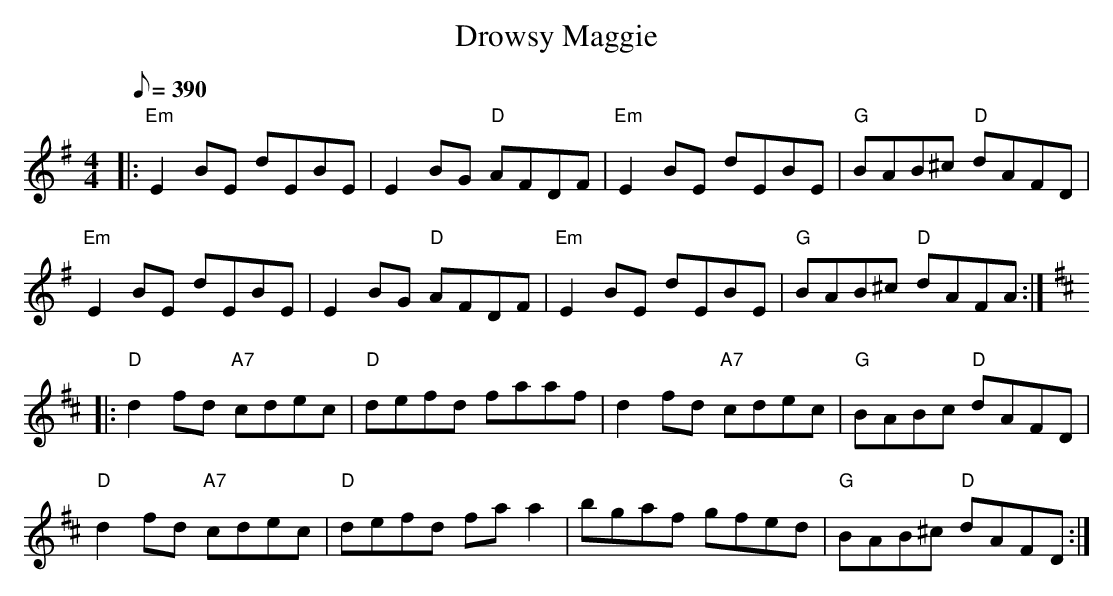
X:1
T:Drowsy Maggie
T:
M:4/4
L:1/8
Q:1/8=390
K:G
|:"Em"E2BE dEBE|E2BG "D"AFDF|"Em"E2BE dEBE|"G"BAB^c "D"dAFD|
"Em"E2BE dEBE|E2BG "D"AFDF|"Em"E2BE dEBE|"G"BAB^c "D"dAFA:|
K:D
|:"D"d2fd "A7"cdec|"D"defd faaf|d2fd "A7"cdec|"G"BABc "D"dAFD|
"D"d2fd "A7"cdec|"D"defd faa2|bgaf gfed|"G"BAB^c "D"dAFD:|
